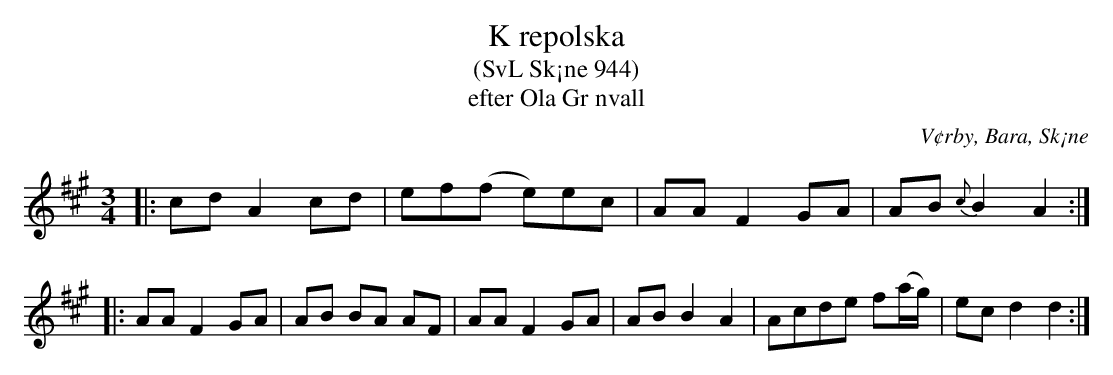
X:1
T:K repolska
T:(SvL Sk¡ne 944)
T:efter Ola Gr nvall
O:V¢rby, Bara, Sk¡ne
M:3/4
L:1/8
K:A
|: cd A2 cd | ef(f e)ec | AA F2 GA | AB {c}B2 A2  :|
|: AA F2 GA | AB BA AF | AA F2 GA | AB B2 A2 | Acde f(a/g/) | ec d2 d2 :|
